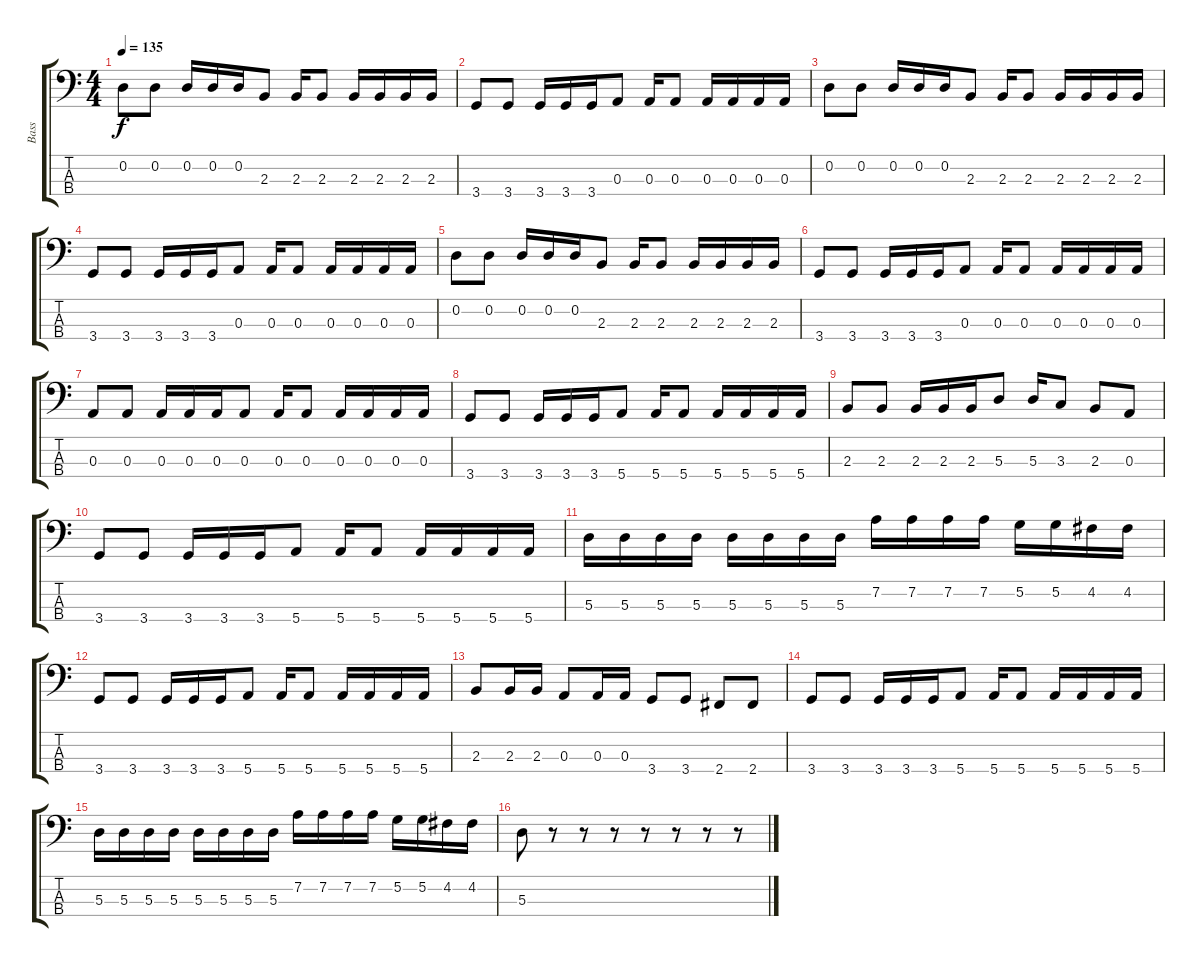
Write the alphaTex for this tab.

\track ("Bass" "Bass") {instrument electricbasspick}
\staff {score tabs}
\tuning (G2 D2 A1 E1) {hide}
\ts (4 4)
\tempo 135
\clef f4
\ks c
0.2.8{dy f} 0.2.8 0.2.16 0.2.16 0.2.16 2.3.8 2.3.16 2.3.8 2.3.16 2.3.16 2.3.16 2.3.16 |
3.4.8 3.4.8 3.4.16 3.4.16 3.4.16 0.3.8 0.3.16 0.3.8 0.3.16 0.3.16 0.3.16 0.3.16 |
0.2.8 0.2.8 0.2.16 0.2.16 0.2.16 2.3.8 2.3.16 2.3.8 2.3.16 2.3.16 2.3.16 2.3.16 |
3.4.8 3.4.8 3.4.16 3.4.16 3.4.16 0.3.8 0.3.16 0.3.8 0.3.16 0.3.16 0.3.16 0.3.16 |
0.2.8 0.2.8 0.2.16 0.2.16 0.2.16 2.3.8 2.3.16 2.3.8 2.3.16 2.3.16 2.3.16 2.3.16 |
3.4.8 3.4.8 3.4.16 3.4.16 3.4.16 0.3.8 0.3.16 0.3.8 0.3.16 0.3.16 0.3.16 0.3.16 |
0.3.8 0.3.8 0.3.16 0.3.16 0.3.16 0.3.8 0.3.16 0.3.8 0.3.16 0.3.16 0.3.16 0.3.16 |
3.4.8 3.4.8 3.4.16 3.4.16 3.4.16 5.4.8 5.4.16 5.4.8 5.4.16 5.4.16 5.4.16 5.4.16 |
2.3.8 2.3.8 2.3.16 2.3.16 2.3.16 5.3.8 5.3.16 3.3.8 2.3.8 0.3.8 |
3.4.8 3.4.8 3.4.16 3.4.16 3.4.16 5.4.8 5.4.16 5.4.8 5.4.16 5.4.16 5.4.16 5.4.16 |
5.3.16 5.3.16 5.3.16 5.3.16 5.3.16 5.3.16 5.3.16 5.3.16 7.2.16 7.2.16 7.2.16 7.2.16 5.2.16 5.2.16 4.2.16 4.2.16 |
3.4.8 3.4.8 3.4.16 3.4.16 3.4.16 5.4.8 5.4.16 5.4.8 5.4.16 5.4.16 5.4.16 5.4.16 |
2.3.8 2.3.16 2.3.16 0.3.8 0.3.16 0.3.16 3.4.8 3.4.8 2.4.8 2.4.8 |
3.4.8 3.4.8 3.4.16 3.4.16 3.4.16 5.4.8 5.4.16 5.4.8 5.4.16 5.4.16 5.4.16 5.4.16 |
5.3.16 5.3.16 5.3.16 5.3.16 5.3.16 5.3.16 5.3.16 5.3.16 7.2.16 7.2.16 7.2.16 7.2.16 5.2.16 5.2.16 4.2.16 4.2.16 |
5.3.8 r.8 r.8 r.8 r.8 r.8 r.8 r.8
